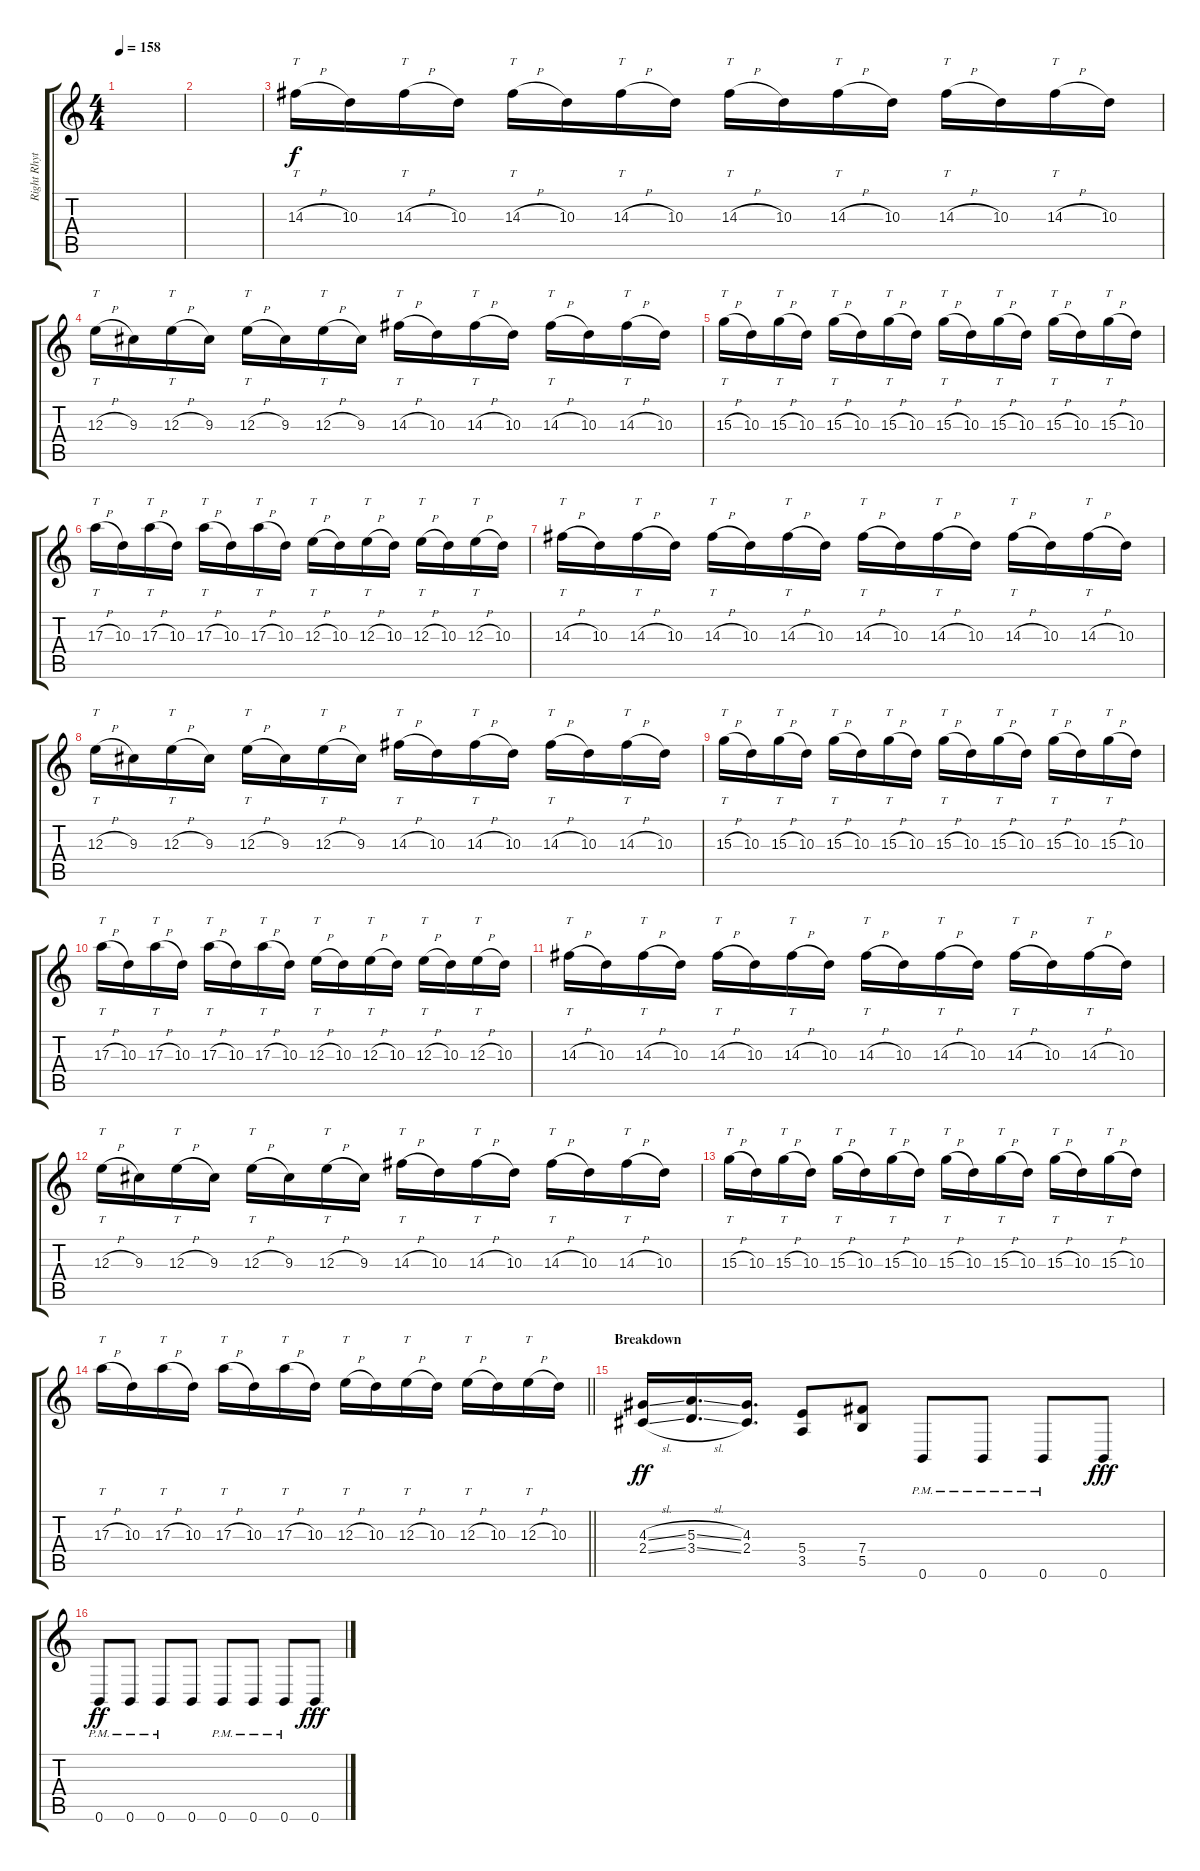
\track ("Right Rhythm Guitar" "Right Rhyt") {instrument distortionguitar}
\staff {score tabs}
\tuning (Db4 Ab3 E3 B2 Gb2 B1) {hide}
\ts (4 4)
\tempo 158
\clef g2
\ks c
|
|
14.3{h}.16{tt} 10.3.16 14.3{h}.16{tt} 10.3.16 14.3{h}.16{tt} 10.3.16 14.3{h}.16{tt} 10.3.16 14.3{h}.16{tt} 10.3.16 14.3{h}.16{tt} 10.3.16 14.3{h}.16{tt} 10.3.16 14.3{h}.16{tt} 10.3.16 |
12.3{h}.16{tt} 9.3.16 12.3{h}.16{tt} 9.3.16 12.3{h}.16{tt} 9.3.16 12.3{h}.16{tt} 9.3.16 14.3{h}.16{tt} 10.3.16 14.3{h}.16{tt} 10.3.16 14.3{h}.16{tt} 10.3.16 14.3{h}.16{tt} 10.3.16 |
15.3{h}.16{tt} 10.3.16 15.3{h}.16{tt} 10.3.16 15.3{h}.16{tt} 10.3.16 15.3{h}.16{tt} 10.3.16 15.3{h}.16{tt} 10.3.16 15.3{h}.16{tt} 10.3.16 15.3{h}.16{tt} 10.3.16 15.3{h}.16{tt} 10.3.16 |
17.3{h}.16{tt} 10.3.16 17.3{h}.16{tt} 10.3.16 17.3{h}.16{tt} 10.3.16 17.3{h}.16{tt} 10.3.16 12.3{h}.16{tt} 10.3.16 12.3{h}.16{tt} 10.3.16 12.3{h}.16{tt} 10.3.16 12.3{h}.16{tt} 10.3.16 |
14.3{h}.16{tt} 10.3.16 14.3{h}.16{tt} 10.3.16 14.3{h}.16{tt} 10.3.16 14.3{h}.16{tt} 10.3.16 14.3{h}.16{tt} 10.3.16 14.3{h}.16{tt} 10.3.16 14.3{h}.16{tt} 10.3.16 14.3{h}.16{tt} 10.3.16 |
12.3{h}.16{tt} 9.3.16 12.3{h}.16{tt} 9.3.16 12.3{h}.16{tt} 9.3.16 12.3{h}.16{tt} 9.3.16 14.3{h}.16{tt} 10.3.16 14.3{h}.16{tt} 10.3.16 14.3{h}.16{tt} 10.3.16 14.3{h}.16{tt} 10.3.16 |
15.3{h}.16{tt} 10.3.16 15.3{h}.16{tt} 10.3.16 15.3{h}.16{tt} 10.3.16 15.3{h}.16{tt} 10.3.16 15.3{h}.16{tt} 10.3.16 15.3{h}.16{tt} 10.3.16 15.3{h}.16{tt} 10.3.16 15.3{h}.16{tt} 10.3.16 |
17.3{h}.16{tt} 10.3.16 17.3{h}.16{tt} 10.3.16 17.3{h}.16{tt} 10.3.16 17.3{h}.16{tt} 10.3.16 12.3{h}.16{tt} 10.3.16 12.3{h}.16{tt} 10.3.16 12.3{h}.16{tt} 10.3.16 12.3{h}.16{tt} 10.3.16 |
14.3{h}.16{tt} 10.3.16 14.3{h}.16{tt} 10.3.16 14.3{h}.16{tt} 10.3.16 14.3{h}.16{tt} 10.3.16 14.3{h}.16{tt} 10.3.16 14.3{h}.16{tt} 10.3.16 14.3{h}.16{tt} 10.3.16 14.3{h}.16{tt} 10.3.16 |
12.3{h}.16{tt} 9.3.16 12.3{h}.16{tt} 9.3.16 12.3{h}.16{tt} 9.3.16 12.3{h}.16{tt} 9.3.16 14.3{h}.16{tt} 10.3.16 14.3{h}.16{tt} 10.3.16 14.3{h}.16{tt} 10.3.16 14.3{h}.16{tt} 10.3.16 |
15.3{h}.16{tt} 10.3.16 15.3{h}.16{tt} 10.3.16 15.3{h}.16{tt} 10.3.16 15.3{h}.16{tt} 10.3.16 15.3{h}.16{tt} 10.3.16 15.3{h}.16{tt} 10.3.16 15.3{h}.16{tt} 10.3.16 15.3{h}.16{tt} 10.3.16 |
\barLineRight lightlight
17.3{h}.16{tt} 10.3.16 17.3{h}.16{tt} 10.3.16 17.3{h}.16{tt} 10.3.16 17.3{h}.16{tt} 10.3.16 12.3{h}.16{tt} 10.3.16 12.3{h}.16{tt} 10.3.16 12.3{h}.16{tt} 10.3.16 12.3{h}.16{tt} 10.3.16 |
\section ("" "Breakdown")
(4.3{sl} 2.4{sl}).16{dy ff} (5.3{sl} 3.4{sl}).16{d} (4.3 2.4).16{d} (5.4 3.5).8 (7.4 5.5).8 0.6{pm}.8 0.6{pm}.8 0.6{pm}.8 0.6.8{dy fff} |
0.6{pm}.8{dy ff} 0.6{pm}.8 0.6{pm}.8 0.6.8 0.6{pm}.8 0.6{pm}.8 0.6{pm}.8 0.6.8{dy fff}
